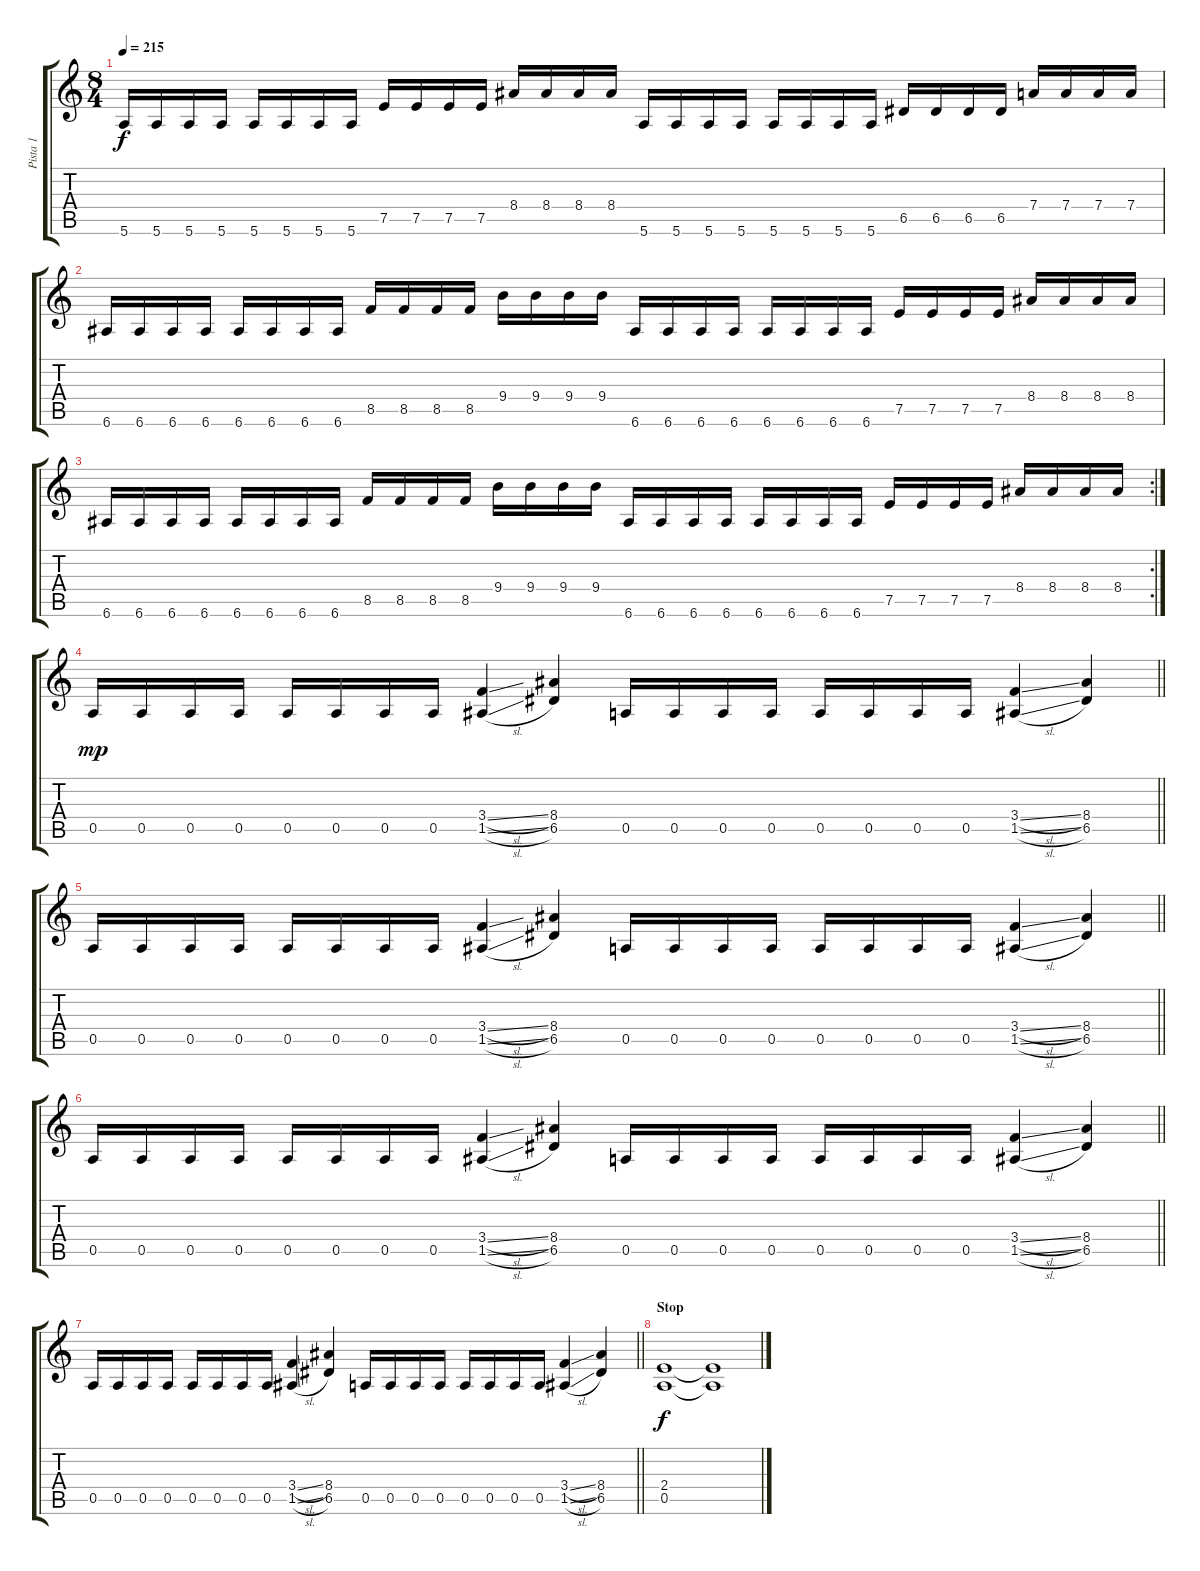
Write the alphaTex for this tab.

\track ("Pista 1" "Pista 1") {instrument distortionguitar}
\staff {score tabs}
\tuning (E4 B3 G3 D3 A2 E2) {hide}
\ts (8 4)
\tempo 215
\clef g2
\ks c
5.6.16{dy f} 5.6.16 5.6.16 5.6.16 5.6.16 5.6.16 5.6.16 5.6.16 7.5.16 7.5.16 7.5.16 7.5.16 8.4.16 8.4.16 8.4.16 8.4.16 5.6.16 5.6.16 5.6.16 5.6.16 5.6.16 5.6.16 5.6.16 5.6.16 6.5.16 6.5.16 6.5.16 6.5.16 7.4.16 7.4.16 7.4.16 7.4.16 |
6.6.16 6.6.16 6.6.16 6.6.16 6.6.16 6.6.16 6.6.16 6.6.16 8.5.16 8.5.16 8.5.16 8.5.16 9.4.16 9.4.16 9.4.16 9.4.16 6.6.16 6.6.16 6.6.16 6.6.16 6.6.16 6.6.16 6.6.16 6.6.16 7.5.16 7.5.16 7.5.16 7.5.16 8.4.16 8.4.16 8.4.16 8.4.16 |
\rc 2
6.6.16 6.6.16 6.6.16 6.6.16 6.6.16 6.6.16 6.6.16 6.6.16 8.5.16 8.5.16 8.5.16 8.5.16 9.4.16 9.4.16 9.4.16 9.4.16 6.6.16 6.6.16 6.6.16 6.6.16 6.6.16 6.6.16 6.6.16 6.6.16 7.5.16 7.5.16 7.5.16 7.5.16 8.4.16 8.4.16 8.4.16 8.4.16 |
\barLineRight lightlight
0.5.16{dy mp} 0.5.16 0.5.16 0.5.16 0.5.16 0.5.16 0.5.16 0.5.16 (3.4{sl} 1.5{sl}).4 (8.4 6.5).4 0.5.16 0.5.16 0.5.16 0.5.16 0.5.16 0.5.16 0.5.16 0.5.16 (3.4{sl} 1.5{sl}).4 (8.4 6.5).4 |
\barLineRight lightlight
0.5.16 0.5.16 0.5.16 0.5.16 0.5.16 0.5.16 0.5.16 0.5.16 (3.4{sl} 1.5{sl}).4 (8.4 6.5).4 0.5.16 0.5.16 0.5.16 0.5.16 0.5.16 0.5.16 0.5.16 0.5.16 (3.4{sl} 1.5{sl}).4 (8.4 6.5).4 |
\barLineRight lightlight
0.5.16 0.5.16 0.5.16 0.5.16 0.5.16 0.5.16 0.5.16 0.5.16 (3.4{sl} 1.5{sl}).4 (8.4 6.5).4 0.5.16 0.5.16 0.5.16 0.5.16 0.5.16 0.5.16 0.5.16 0.5.16 (3.4{sl} 1.5{sl}).4 (8.4 6.5).4 |
\barLineRight lightlight
0.5.16 0.5.16 0.5.16 0.5.16 0.5.16 0.5.16 0.5.16 0.5.16 (3.4{sl} 1.5{sl}).4 (8.4 6.5).4 0.5.16 0.5.16 0.5.16 0.5.16 0.5.16 0.5.16 0.5.16 0.5.16 (3.4{sl} 1.5{sl}).4 (8.4 6.5).4 |
\section ("" "Stop")
(2.4 0.5).1{dy f} (2.4{t} 0.5{t}).1
